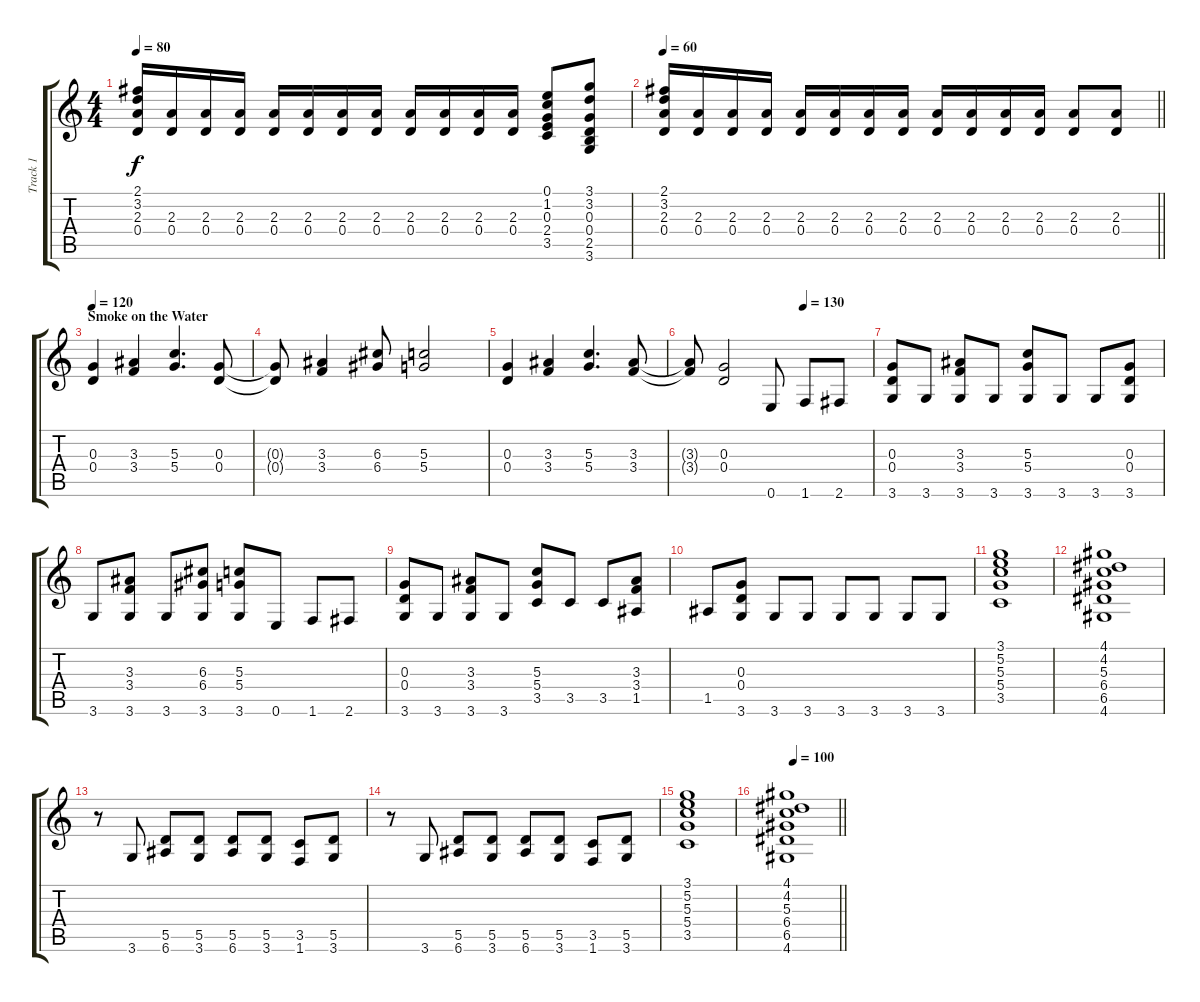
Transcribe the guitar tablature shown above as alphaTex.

\track ("Track 1" "Track 1") {instrument acousticguitarsteel}
\staff {score tabs}
\tuning (E4 B3 G3 D3 A2 E2) {hide}
\ts (4 4)
\tempo 80
\clef g2
\ks c
(2.1 3.2 2.3 0.4).16{dy f} (2.3 0.4).16 (2.3 0.4).16 (2.3 0.4).16 (2.3 0.4).16 (2.3 0.4).16 (2.3 0.4).16 (2.3 0.4).16 (2.3 0.4).16 (2.3 0.4).16 (2.3 0.4).16 (2.3 0.4).16 (0.1 1.2 0.3 2.4 3.5).8 (3.1 3.2 0.3 0.4 2.5 3.6).8 |
\tempo 60
\barLineRight lightlight
(2.1 3.2 2.3 0.4).16 (2.3 0.4).16 (2.3 0.4).16 (2.3 0.4).16 (2.3 0.4).16 (2.3 0.4).16 (2.3 0.4).16 (2.3 0.4).16 (2.3 0.4).16 (2.3 0.4).16 (2.3 0.4).16 (2.3 0.4).16 (2.3 0.4).8 (2.3 0.4).8 |
\section ("" "Smoke on the Water")
\tempo 120
(0.3 0.4).4 (3.3 3.4).4 (5.3 5.4).4{d} (0.3 0.4).8 |
(0.3{t} 0.4{t}).8 (3.3 3.4).4 (6.3 6.4).8 (5.3 5.4).2 |
(0.3 0.4).4 (3.3 3.4).4 (5.3 5.4).4{d} (3.3 3.4).8 |
\tempo (130 0.625)
(3.3{t} 3.4{t}).8 (0.3 0.4).2 0.6.8 1.6.8 2.6.8 |
(0.3 0.4 3.6).8 3.6.8 (3.3 3.4 3.6).8 3.6.8 (5.3 5.4 3.6).8 3.6.8 3.6.8 (0.3 0.4 3.6).8 |
3.6.8 (3.3 3.4 3.6).8 3.6.8 (6.3 6.4 3.6).8 (5.3 5.4 3.6).8 0.6.8 1.6.8 2.6.8 |
(0.3 0.4 3.6).8 3.6.8 (3.3 3.4 3.6).8 3.6.8 (5.3 5.4 3.5).8 3.5.8 3.5.8 (3.3 3.4 1.5).8 |
1.5.8 (0.3 0.4 3.6).8 3.6.8 3.6.8 3.6.8 3.6.8 3.6.8 3.6.8 |
(3.1 5.2 5.3 5.4 3.5).1 |
(4.1 4.2 5.3 6.4 6.5 4.6).1 |
r.8 3.6.8 (5.5 6.6).8 (5.5 3.6).8 (5.5 6.6).8 (5.5 3.6).8 (3.5 1.6).8 (5.5 3.6).8 |
r.8 3.6.8 (5.5 6.6).8 (5.5 3.6).8 (5.5 6.6).8 (5.5 3.6).8 (3.5 1.6).8 (5.5 3.6).8 |
(3.1 5.2 5.3 5.4 3.5).1 |
\tempo 100
\barLineRight lightlight
(4.1 4.2 5.3 6.4 6.5 4.6).1
